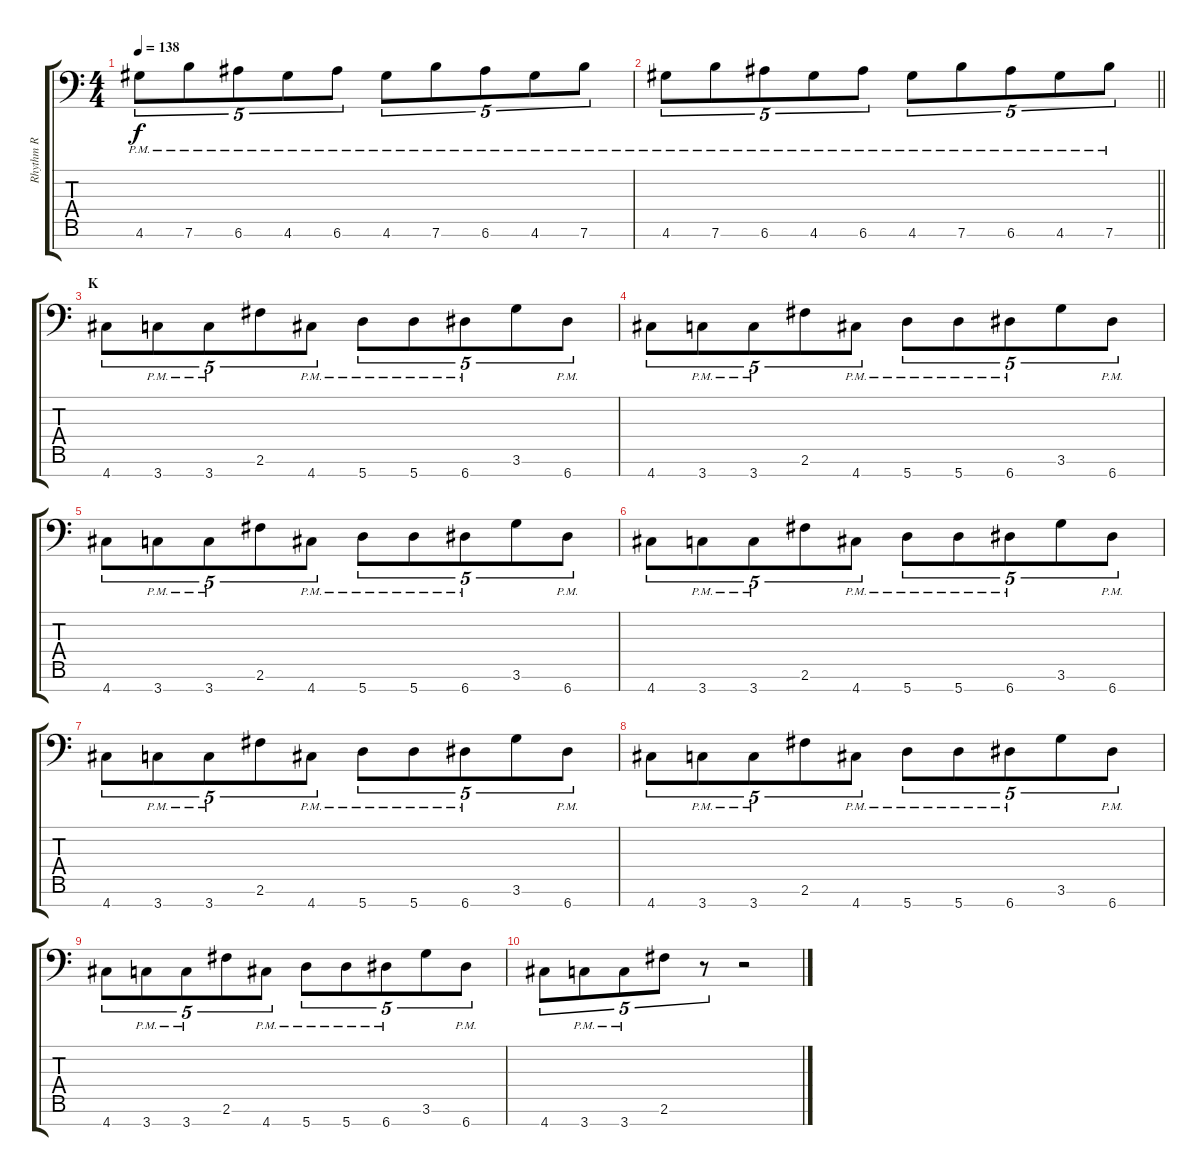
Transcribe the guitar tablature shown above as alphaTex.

\track ("Rhythm R" "Rhythm R") {instrument distortionguitar}
\staff {score tabs}
\tuning (E4 B3 G3 D3 A2 E2 A1) {hide}
\ts (4 4)
\tempo 138
\clef f4
\ks c
4.6{pm}.8{tu (5 4) dy f} 7.6{pm}.8{tu (5 4)} 6.6{pm}.8{tu (5 4)} 4.6{pm}.8{tu (5 4)} 6.6{pm}.8{tu (5 4)} 4.6{pm}.8{tu (5 4)} 7.6{pm}.8{tu (5 4)} 6.6{pm}.8{tu (5 4)} 4.6{pm}.8{tu (5 4)} 7.6{pm}.8{tu (5 4)} |
\barLineRight lightlight
4.6{pm}.8{tu (5 4)} 7.6{pm}.8{tu (5 4)} 6.6{pm}.8{tu (5 4)} 4.6{pm}.8{tu (5 4)} 6.6{pm}.8{tu (5 4)} 4.6{pm}.8{tu (5 4)} 7.6{pm}.8{tu (5 4)} 6.6{pm}.8{tu (5 4)} 4.6{pm}.8{tu (5 4)} 7.6{pm}.8{tu (5 4)} |
\section ("" "K")
4.7.8{tu (5 4)} 3.7{pm}.8{tu (5 4)} 3.7{pm}.8{tu (5 4)} 2.6.8{tu (5 4)} 4.7{pm}.8{tu (5 4)} 5.7{pm}.8{tu (5 4)} 5.7{pm}.8{tu (5 4)} 6.7{pm}.8{tu (5 4)} 3.6.8{tu (5 4)} 6.7{pm}.8{tu (5 4)} |
4.7.8{tu (5 4)} 3.7{pm}.8{tu (5 4)} 3.7{pm}.8{tu (5 4)} 2.6.8{tu (5 4)} 4.7{pm}.8{tu (5 4)} 5.7{pm}.8{tu (5 4)} 5.7{pm}.8{tu (5 4)} 6.7{pm}.8{tu (5 4)} 3.6.8{tu (5 4)} 6.7{pm}.8{tu (5 4)} |
4.7.8{tu (5 4)} 3.7{pm}.8{tu (5 4)} 3.7{pm}.8{tu (5 4)} 2.6.8{tu (5 4)} 4.7{pm}.8{tu (5 4)} 5.7{pm}.8{tu (5 4)} 5.7{pm}.8{tu (5 4)} 6.7{pm}.8{tu (5 4)} 3.6.8{tu (5 4)} 6.7{pm}.8{tu (5 4)} |
4.7.8{tu (5 4)} 3.7{pm}.8{tu (5 4)} 3.7{pm}.8{tu (5 4)} 2.6.8{tu (5 4)} 4.7{pm}.8{tu (5 4)} 5.7{pm}.8{tu (5 4)} 5.7{pm}.8{tu (5 4)} 6.7{pm}.8{tu (5 4)} 3.6.8{tu (5 4)} 6.7{pm}.8{tu (5 4)} |
4.7.8{tu (5 4)} 3.7{pm}.8{tu (5 4)} 3.7{pm}.8{tu (5 4)} 2.6.8{tu (5 4)} 4.7{pm}.8{tu (5 4)} 5.7{pm}.8{tu (5 4)} 5.7{pm}.8{tu (5 4)} 6.7{pm}.8{tu (5 4)} 3.6.8{tu (5 4)} 6.7{pm}.8{tu (5 4)} |
4.7.8{tu (5 4)} 3.7{pm}.8{tu (5 4)} 3.7{pm}.8{tu (5 4)} 2.6.8{tu (5 4)} 4.7{pm}.8{tu (5 4)} 5.7{pm}.8{tu (5 4)} 5.7{pm}.8{tu (5 4)} 6.7{pm}.8{tu (5 4)} 3.6.8{tu (5 4)} 6.7{pm}.8{tu (5 4)} |
4.7.8{tu (5 4)} 3.7{pm}.8{tu (5 4)} 3.7{pm}.8{tu (5 4)} 2.6.8{tu (5 4)} 4.7{pm}.8{tu (5 4)} 5.7{pm}.8{tu (5 4)} 5.7{pm}.8{tu (5 4)} 6.7{pm}.8{tu (5 4)} 3.6.8{tu (5 4)} 6.7{pm}.8{tu (5 4)} |
4.7.8{tu (5 4)} 3.7{pm}.8{tu (5 4)} 3.7{pm}.8{tu (5 4)} 2.6.8{tu (5 4)} r.8{tu (5 4)} r.2
